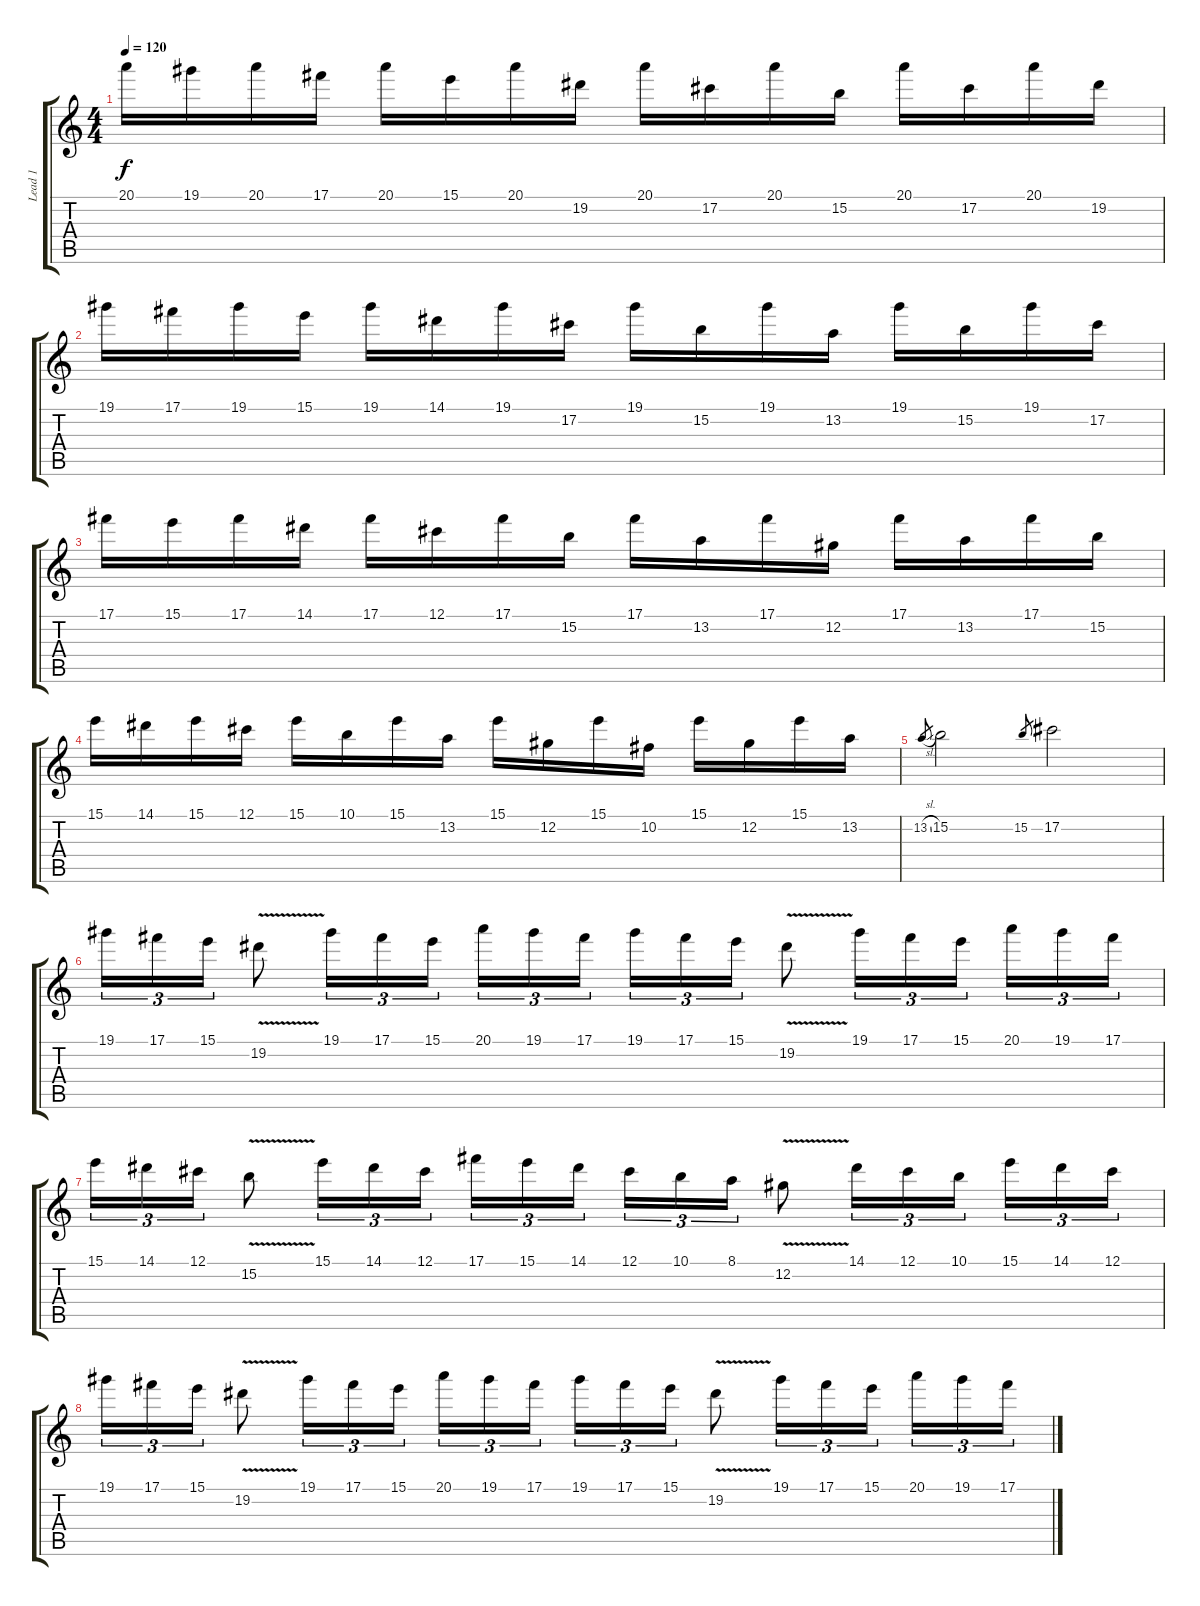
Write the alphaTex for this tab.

\track ("Lead 1" "Lead 1") {instrument distortionguitar}
\staff {score tabs}
\tuning (Db4 Ab3 E3 B2 Gb2 Db2) {hide}
\ts (4 4)
\tempo 120
\clef g2
\ks c
20.1.16{dy f} 19.1.16 20.1.16 17.1.16 20.1.16 15.1.16 20.1.16 19.2.16 20.1.16 17.2.16 20.1.16 15.2.16 20.1.16 17.2.16 20.1.16 19.2.16 |
19.1.16 17.1.16 19.1.16 15.1.16 19.1.16 14.1.16 19.1.16 17.2.16 19.1.16 15.2.16 19.1.16 13.2.16 19.1.16 15.2.16 19.1.16 17.2.16 |
17.1.16 15.1.16 17.1.16 14.1.16 17.1.16 12.1.16 17.1.16 15.2.16 17.1.16 13.2.16 17.1.16 12.2.16 17.1.16 13.2.16 17.1.16 15.2.16 |
15.1.16 14.1.16 15.1.16 12.1.16 15.1.16 10.1.16 15.1.16 13.2.16 15.1.16 12.2.16 15.1.16 10.2.16 15.1.16 12.2.16 15.1.16 13.2.16 |
13.2{sl}.8{gr} 15.2.2 15.2.8{gr} 17.2.2 |
19.1.16{tu (3 2)} 17.1.16{tu (3 2)} 15.1.16{tu (3 2)} 19.2{v}.8 19.1.16{tu (3 2)} 17.1.16{tu (3 2)} 15.1.16{tu (3 2)} 20.1.16{tu (3 2)} 19.1.16{tu (3 2)} 17.1.16{tu (3 2)} 19.1.16{tu (3 2)} 17.1.16{tu (3 2)} 15.1.16{tu (3 2)} 19.2{v}.8 19.1.16{tu (3 2)} 17.1.16{tu (3 2)} 15.1.16{tu (3 2)} 20.1.16{tu (3 2)} 19.1.16{tu (3 2)} 17.1.16{tu (3 2)} |
15.1.16{tu (3 2)} 14.1.16{tu (3 2)} 12.1.16{tu (3 2)} 15.2{v}.8 15.1.16{tu (3 2)} 14.1.16{tu (3 2)} 12.1.16{tu (3 2)} 17.1.16{tu (3 2)} 15.1.16{tu (3 2)} 14.1.16{tu (3 2)} 12.1.16{tu (3 2)} 10.1.16{tu (3 2)} 8.1.16{tu (3 2)} 12.2{v}.8 14.1.16{tu (3 2)} 12.1.16{tu (3 2)} 10.1.16{tu (3 2)} 15.1.16{tu (3 2)} 14.1.16{tu (3 2)} 12.1.16{tu (3 2)} |
19.1.16{tu (3 2)} 17.1.16{tu (3 2)} 15.1.16{tu (3 2)} 19.2{v}.8 19.1.16{tu (3 2)} 17.1.16{tu (3 2)} 15.1.16{tu (3 2)} 20.1.16{tu (3 2)} 19.1.16{tu (3 2)} 17.1.16{tu (3 2)} 19.1.16{tu (3 2)} 17.1.16{tu (3 2)} 15.1.16{tu (3 2)} 19.2{v}.8 19.1.16{tu (3 2)} 17.1.16{tu (3 2)} 15.1.16{tu (3 2)} 20.1.16{tu (3 2)} 19.1.16{tu (3 2)} 17.1.16{tu (3 2)}
